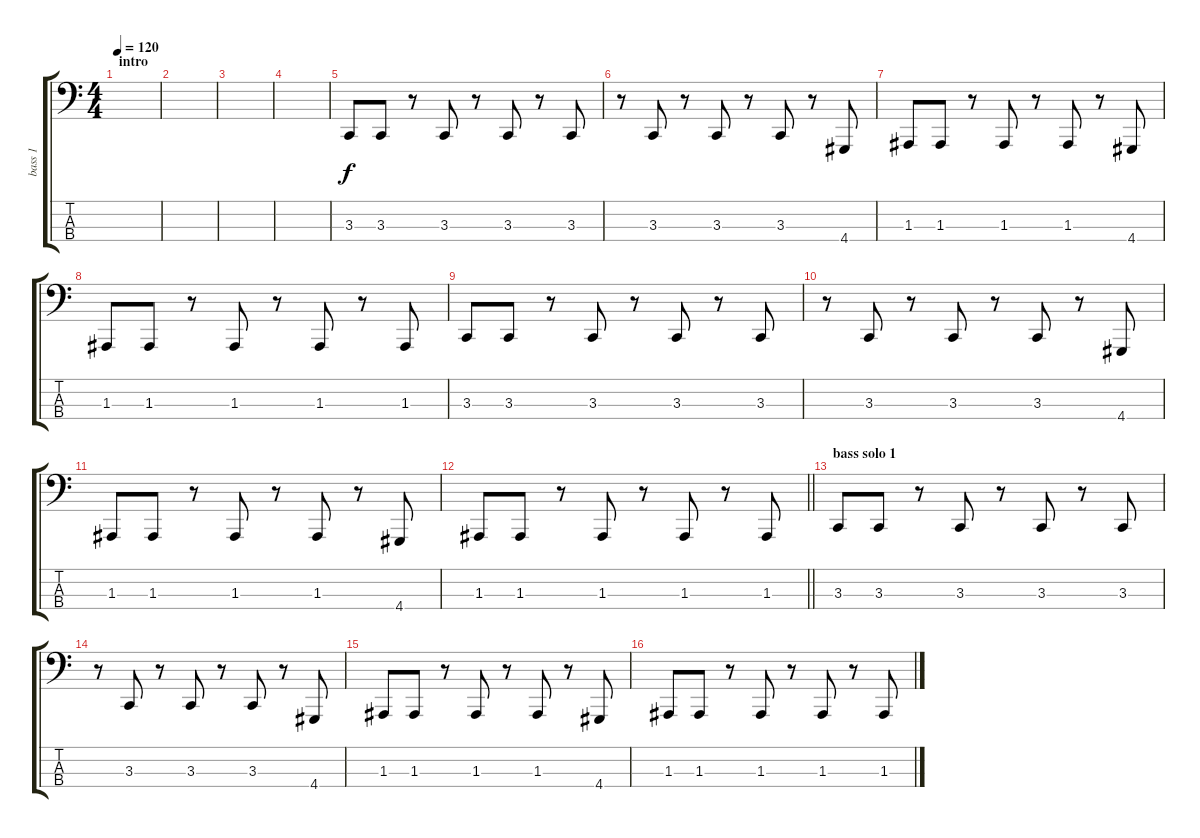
\track ("bass 1" "bass 1") {instrument lead8bassandlead}
\staff {score tabs}
\tuning (G2 D2 A1 E1) {hide}
\ts (4 4)
\section ("" "intro ")
\tempo 120
\clef f4
\ks c
|
|
|
|
3.3.8 3.3.8 r.8 3.3.8 r.8 3.3.8 r.8 3.3.8 |
r.8 3.3.8 r.8 3.3.8 r.8 3.3.8 r.8 4.4.8 |
1.3.8 1.3.8 r.8 1.3.8 r.8 1.3.8 r.8 4.4.8 |
1.3.8 1.3.8 r.8 1.3.8 r.8 1.3.8 r.8 1.3.8 |
3.3.8 3.3.8 r.8 3.3.8 r.8 3.3.8 r.8 3.3.8 |
r.8 3.3.8 r.8 3.3.8 r.8 3.3.8 r.8 4.4.8 |
1.3.8 1.3.8 r.8 1.3.8 r.8 1.3.8 r.8 4.4.8 |
\barLineRight lightlight
1.3.8 1.3.8 r.8 1.3.8 r.8 1.3.8 r.8 1.3.8 |
\section ("" "bass solo 1")
3.3.8 3.3.8 r.8 3.3.8 r.8 3.3.8 r.8 3.3.8 |
r.8 3.3.8 r.8 3.3.8 r.8 3.3.8 r.8 4.4.8 |
1.3.8 1.3.8 r.8 1.3.8 r.8 1.3.8 r.8 4.4.8 |
1.3.8 1.3.8 r.8 1.3.8 r.8 1.3.8 r.8 1.3.8
